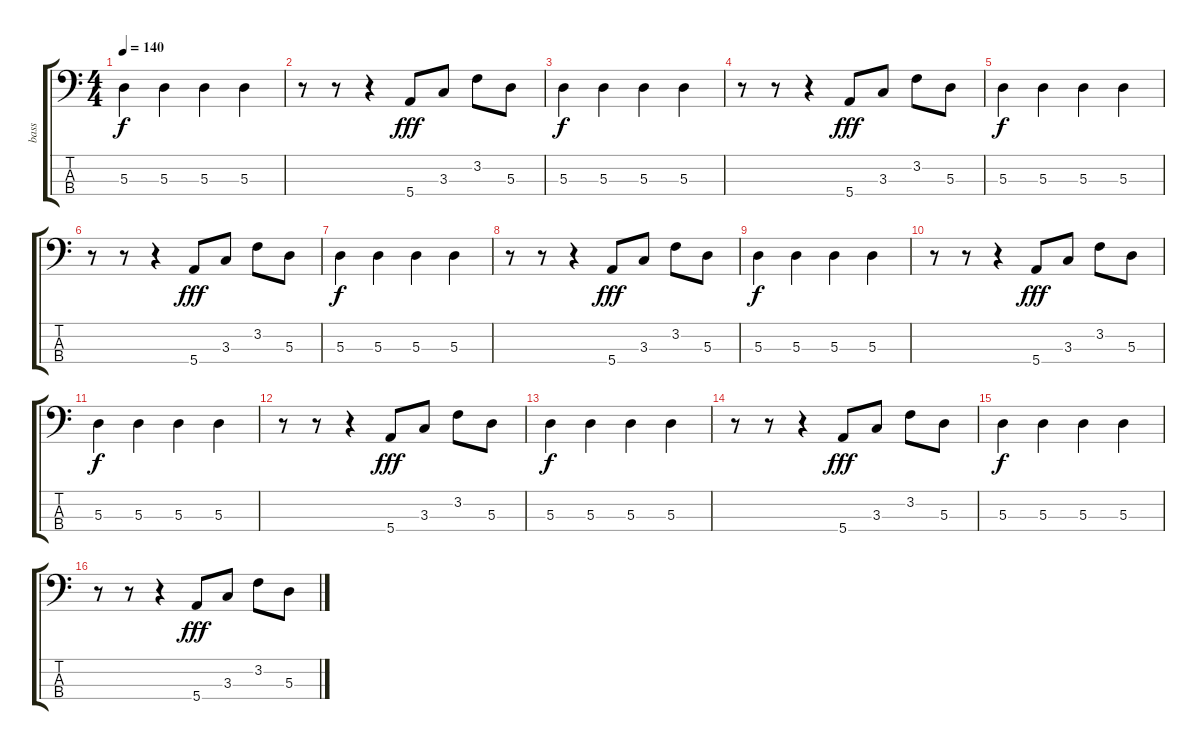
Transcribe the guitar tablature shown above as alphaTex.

\track ("bass" "bass") {instrument electricbasspick}
\staff {score tabs}
\tuning (G2 D2 A1 E1) {hide}
\ts (4 4)
\tempo 140
\clef f4
\ks c
5.3.4{dy f} 5.3.4 5.3.4 5.3.4 |
r.8 r.8 r.4 5.4.8{dy fff} 3.3.8 3.2.8 5.3.8 |
5.3.4{dy f} 5.3.4 5.3.4 5.3.4 |
r.8 r.8 r.4 5.4.8{dy fff} 3.3.8 3.2.8 5.3.8 |
5.3.4{dy f} 5.3.4 5.3.4 5.3.4 |
r.8 r.8 r.4 5.4.8{dy fff} 3.3.8 3.2.8 5.3.8 |
5.3.4{dy f} 5.3.4 5.3.4 5.3.4 |
r.8 r.8 r.4 5.4.8{dy fff} 3.3.8 3.2.8 5.3.8 |
5.3.4{dy f} 5.3.4 5.3.4 5.3.4 |
r.8 r.8 r.4 5.4.8{dy fff} 3.3.8 3.2.8 5.3.8 |
5.3.4{dy f} 5.3.4 5.3.4 5.3.4 |
r.8 r.8 r.4 5.4.8{dy fff} 3.3.8 3.2.8 5.3.8 |
5.3.4{dy f} 5.3.4 5.3.4 5.3.4 |
r.8 r.8 r.4 5.4.8{dy fff} 3.3.8 3.2.8 5.3.8 |
5.3.4{dy f} 5.3.4 5.3.4 5.3.4 |
r.8 r.8 r.4 5.4.8{dy fff} 3.3.8 3.2.8 5.3.8
